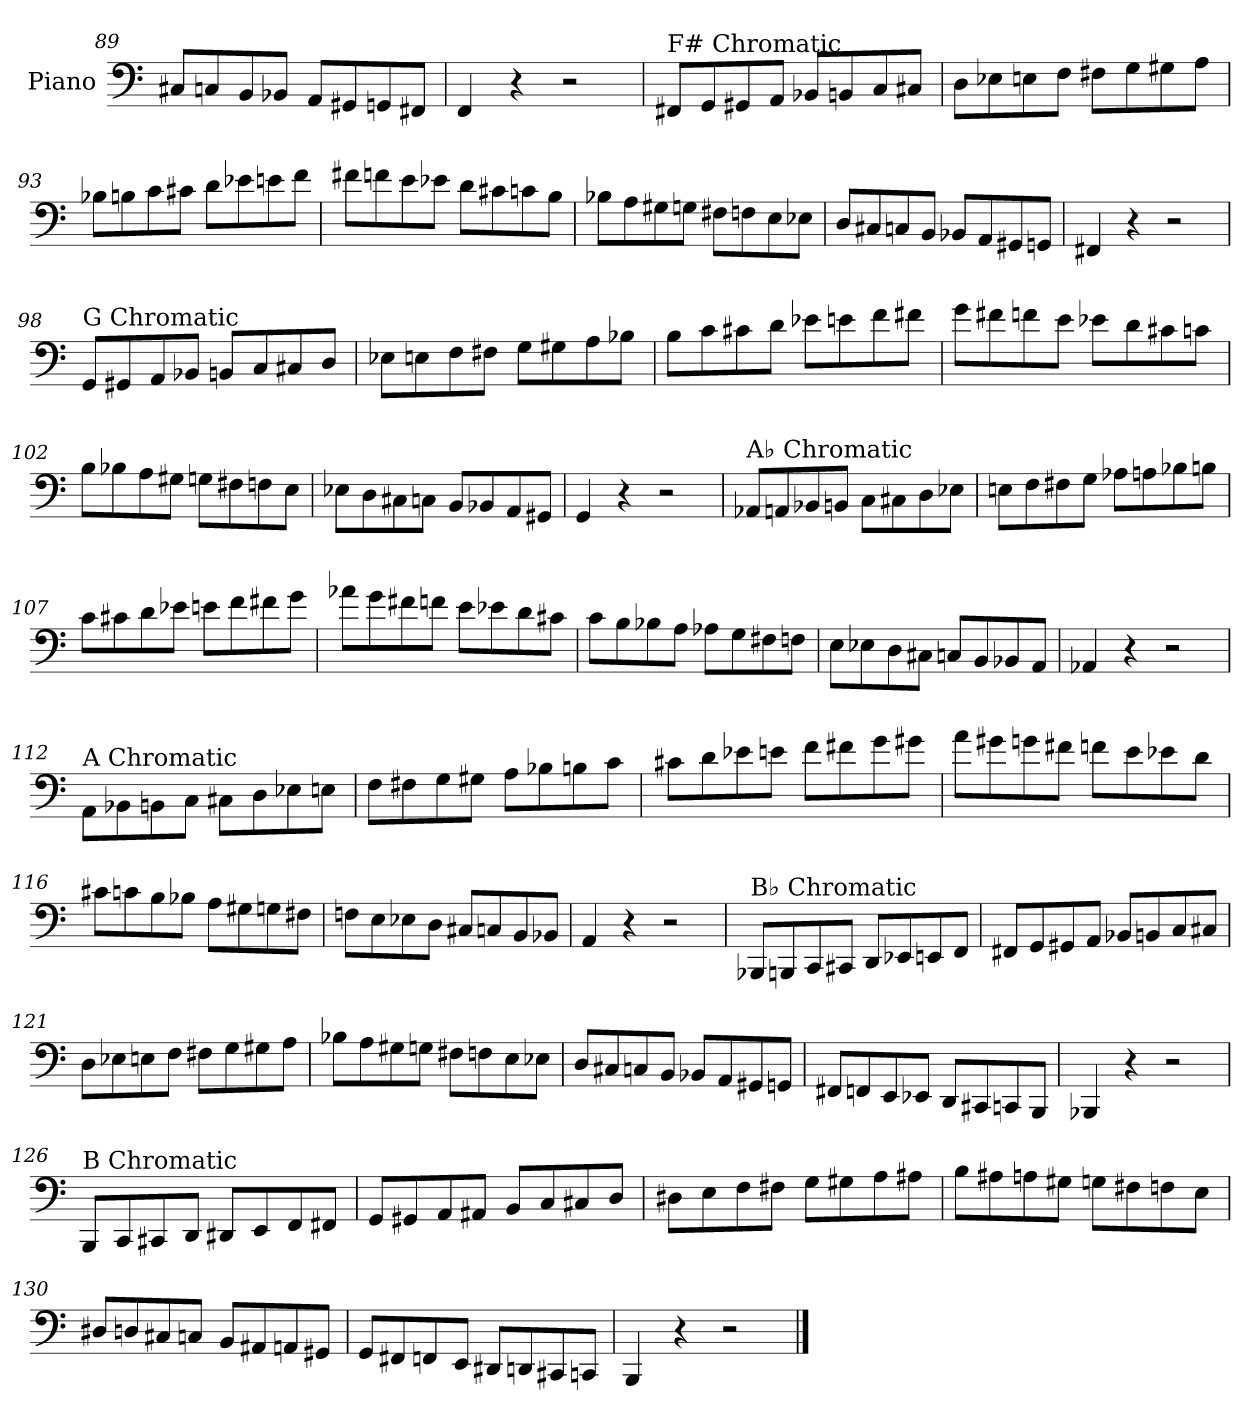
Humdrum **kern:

**kern
*part1
*staff1
*I"Piano
*I'Pno.
*clefF4
*k[]
=89
8C#X/L
8Cn/
8BB/
8BB-X/J
8AA/L
8GG#X/
8GGn/
8FF#X/J
=90
4FF/
4r
2r
!!LO:PB:g=z
=91
!LO:TX:a:t=F# Chromatic
8FF#X/L
8GG/
8GG#X/
8AA/J
8BB-X/L
8BBn/
8C/
8C#X/J
=92
8D\L
8E-X\
8En\
8F\J
8F#X\L
8G\
8G#X\
8A\J
=93
8B-X\L
8Bn\
8c\
8c#X\J
8d\L
8e-X\
8en\
8f\J
!!LO:LB:g=z
=94
8f#X\L
8fn\
8e\
8e-X\J
8d\L
8c#X\
8cn\
8B\J
=95
8B-X\L
8A\
8G#X\
8Gn\J
8F#X\L
8Fn\
8E\
8E-X\J
=96
8D/L
8C#X/
8Cn/
8BB/J
8BB-X/L
8AA/
8GG#X/
8GGn/J
=97
4FF#X/
4r
2r
!!LO:LB:g=z
=98
!LO:TX:a:t=G Chromatic
8GG/L
8GG#X/
8AA/
8BB-X/J
8BBn/L
8C/
8C#X/
8D/J
=99
8E-X\L
8En\
8F\
8F#X\J
8G\L
8G#X\
8A\
8B-X\J
=100
8B\L
8c\
8c#X\
8d\J
8e-X\L
8en\
8f\
8f#X\J
!!LO:LB:g=z
=101
8g\L
8f#X\
8fn\
8e\J
8e-X\L
8d\
8c#X\
8cn\J
=102
8B\L
8B-X\
8A\
8G#X\J
8Gn\L
8F#X\
8Fn\
8E\J
=103
8E-X\L
8D\
8C#X\
8Cn\J
8BB/L
8BB-X/
8AA/
8GG#X/J
=104
4GG/
4r
2r
!!LO:LB:g=z
=105
!LO:TX:a:t=A♭ Chromatic
8AA-X/L
8AAn/
8BB-X/
8BBn/J
8C\L
8C#X\
8D\
8E-X\J
=106
8En\L
8F\
8F#X\
8G\J
8A-X\L
8An\
8B-X\
8Bn\J
=107
8c\L
8c#X\
8d\
8e-X\J
8en\L
8f\
8f#X\
8g\J
!!LO:LB:g=z
=108
8a-X\L
8g\
8f#X\
8fn\J
8e\L
8e-X\
8d\
8c#X\J
=109
8c\L
8B\
8B-X\
8A\J
8A-X\L
8G\
8F#X\
8Fn\J
=110
8E\L
8E-X\
8D\
8C#X\J
8Cn/L
8BB/
8BB-X/
8AA/J
=111
4AA-X/
4r
2r
!!LO:LB:g=z
=112
!LO:TX:a:t=A Chromatic
8AA\L
8BB-X\
8BBn\
8C\J
8C#X\L
8D\
8E-X\
8En\J
=113
8F\L
8F#X\
8G\
8G#X\J
8A\L
8B-X\
8Bn\
8c\J
=114
8c#X\L
8d\
8e-X\
8en\J
8f\L
8f#X\
8g\
8g#X\J
!!LO:LB:g=z
=115
8a\L
8g#X\
8gn\
8f#X\J
8fn\L
8e\
8e-X\
8d\J
=116
8c#X\L
8cn\
8B\
8B-X\J
8A\L
8G#X\
8Gn\
8F#X\J
=117
8Fn\L
8E\
8E-X\
8D\J
8C#X/L
8Cn/
8BB/
8BB-X/J
=118
4AA/
4r
2r
!!LO:LB:g=z
=119
!LO:TX:a:t=B♭ Chromatic
8BBB-X/L
8BBBn/
8CC/
8CC#X/J
8DD/L
8EE-X/
8EEn/
8FF/J
=120
8FF#X/L
8GG/
8GG#X/
8AA/J
8BB-X/L
8BBn/
8C/
8C#X/J
=121
8D\L
8E-X\
8En\
8F\J
8F#X\L
8G\
8G#X\
8A\J
!!LO:LB:g=z
=122
8B-X\L
8A\
8G#X\
8Gn\J
8F#X\L
8Fn\
8E\
8E-X\J
=123
8D/L
8C#X/
8Cn/
8BB/J
8BB-X/L
8AA/
8GG#X/
8GGn/J
=124
8FF#X/L
8FFn/
8EE/
8EE-X/J
8DD/L
8CC#X/
8CCn/
8BBB/J
=125
4BBB-X/
4r
2r
!!LO:LB:g=z
=126
!LO:TX:a:t=B Chromatic
8BBB/L
8CC/
8CC#X/
8DD/J
8DD#X/L
8EE/
8FF/
8FF#X/J
=127
8GG/L
8GG#X/
8AA/
8AA#X/J
8BB/L
8C/
8C#X/
8D/J
=128
8D#X\L
8E\
8F\
8F#X\J
8G\L
8G#X\
8A\
8A#X\J
!!LO:LB:g=z
=129
8B\L
8A#X\
8An\
8G#X\J
8Gn\L
8F#X\
8Fn\
8E\J
=130
8D#X/L
8Dn/
8C#X/
8Cn/J
8BB/L
8AA#X/
8AAn/
8GG#X/J
=131
8GG/L
8FF#X/
8FFn/
8EE/J
8DD#X/L
8DDn/
8CC#X/
8CCn/J
=132
4BBB/
4r
2r
==
*-
